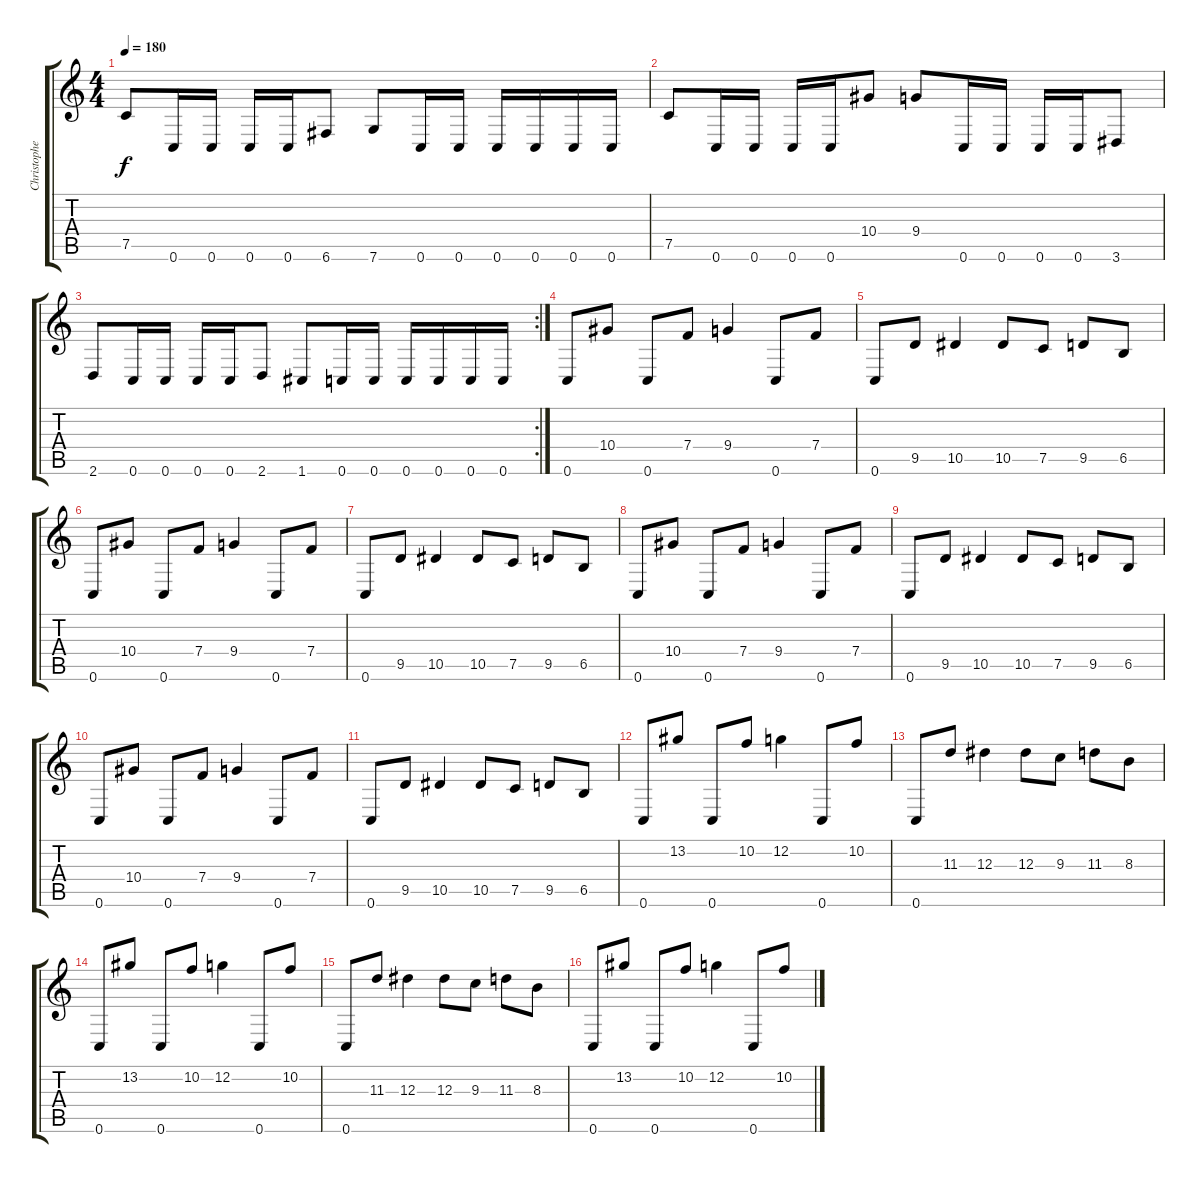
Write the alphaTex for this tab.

\track ("Christopher Amott" "Christophe") {instrument distortionguitar}
\staff {score tabs}
\tuning (C4 G3 Eb3 Bb2 F2 C2) {hide}
\ts (4 4)
\tempo 180
\clef g2
\ks c
7.5.8{dy f} 0.6.16 0.6.16 0.6.16 0.6.16 6.6.8 7.6.8 0.6.16 0.6.16 0.6.16 0.6.16 0.6.16 0.6.16 |
7.5.8 0.6.16 0.6.16 0.6.16 0.6.16 10.4.8 9.4.8 0.6.16 0.6.16 0.6.16 0.6.16 3.6.8 |
\rc 2
2.6.8 0.6.16 0.6.16 0.6.16 0.6.16 2.6.8 1.6.8 0.6.16 0.6.16 0.6.16 0.6.16 0.6.16 0.6.16 |
0.6.8 10.4.8 0.6.8 7.4.8 9.4.4 0.6.8 7.4.8 |
0.6.8 9.5.8 10.5.4 10.5.8 7.5.8 9.5.8 6.5.8 |
0.6.8 10.4.8 0.6.8 7.4.8 9.4.4 0.6.8 7.4.8 |
0.6.8 9.5.8 10.5.4 10.5.8 7.5.8 9.5.8 6.5.8 |
0.6.8 10.4.8 0.6.8 7.4.8 9.4.4 0.6.8 7.4.8 |
0.6.8 9.5.8 10.5.4 10.5.8 7.5.8 9.5.8 6.5.8 |
0.6.8 10.4.8 0.6.8 7.4.8 9.4.4 0.6.8 7.4.8 |
0.6.8 9.5.8 10.5.4 10.5.8 7.5.8 9.5.8 6.5.8 |
0.6.8 13.2.8 0.6.8 10.2.8 12.2.4 0.6.8 10.2.8 |
0.6.8 11.3.8 12.3.4 12.3.8 9.3.8 11.3.8 8.3.8 |
0.6.8 13.2.8 0.6.8 10.2.8 12.2.4 0.6.8 10.2.8 |
0.6.8 11.3.8 12.3.4 12.3.8 9.3.8 11.3.8 8.3.8 |
0.6.8 13.2.8 0.6.8 10.2.8 12.2.4 0.6.8 10.2.8
